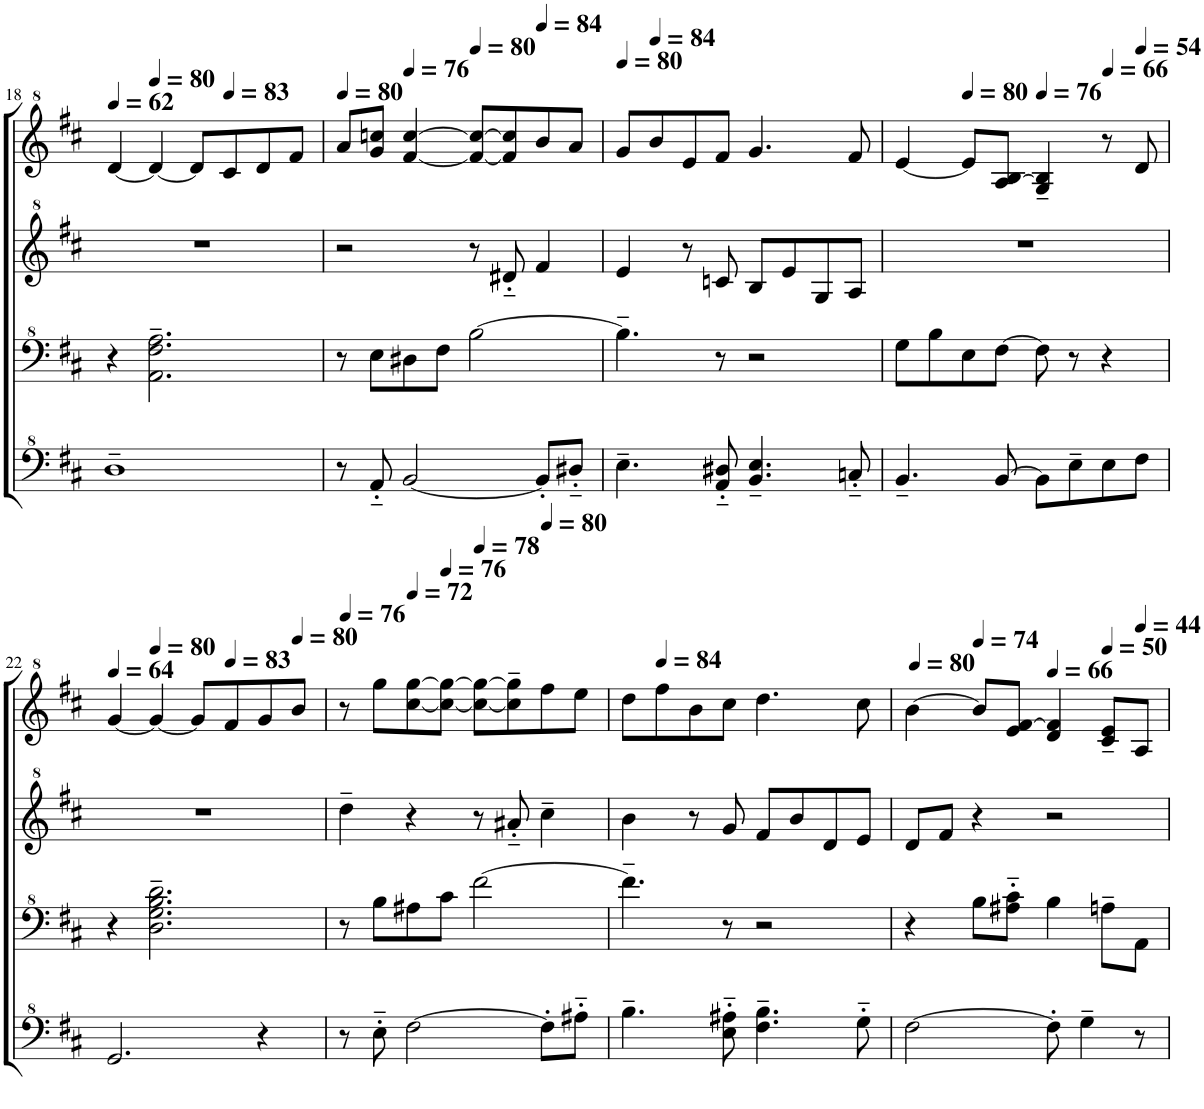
**kern	**kern	**kern	**kern
*part1	*part1	*part1	*part1
*staff4	*staff3	*staff2	*staff1
*I"Model III	*	*	*
!!LO:PB:g=z
*clefF^4	*clefF^4	*clefG^2	*clefG^2
*k[f#c#]	*k[f#c#]	*k[f#c#]	*k[f#c#]
*M4/4	*M4/4	*M4/4	*M4/4
*MM62	*MM62	*MM62	*MM62
=18	=18	=18	=18
1d~	4r	1r	[4dd/
*	*	*	*MM80
.	2.A\~ 2.f#\~ 2.a\~	.	4dd/_
.	.	.	8dd/L]
*	*	*	*MM83
.	.	.	8cc#/
.	.	.	8dd/
.	.	.	8ff#/J
=19	=19	=19	=19
*	*	*	*MM80
8r	8r	2r	8aa/L
8A'~/	8e\L	.	8gg/ 8cccn/J
*	*	*	*MM76
[2B/	8d#X\	.	[4ff#/ [4ccc/
.	8f#\J	.	.
*	*	*	*MM80
.	[2b\	8r	8ff#/_ 8ccc/_L
.	.	8dd#X'~/	8ff#/] 8ccc/]
*	*	*	*MM84
8B'/L]	.	4ff#/	8bb/
8d#X'~/J	.	.	8aa/J
=20	=20	=20	=20
*	*	*	*MM80
4.e~\	4.b~\]	4ee/	8gg/L
*	*	*	*MM84
.	.	.	8bb/
.	.	8r	8ee/
8A/'~ 8d#X/'~	8r	8ccn/	8ff#/J
4.B/~ 4.e/~	2r	8b/L	4.gg/
.	.	8ee/	.
.	.	8g/	.
8cn'~/	.	8a/J	8ff#/
=21	=21	=21	=21
4.B~/	8g\L	1r	[4ee/
.	8b\	.	.
*	*	*	*MM80
.	8e\	.	8ee/L]
[8B/	[8f#\J	.	8a/ [8b/J
*	*	*	*MM76
8B\L]	8f#\]	.	4g/~ 4b/]~
8e~\	8r	.	.
*	*	*	*MM66
8e\	4r	.	8r
*	*	*	*MM54
8f#\J	.	.	8dd/
!!LO:LB:g=z
=22	=22	=22	=22
*	*	*	*MM64
2.G/	4r	1r	[4gg/
*	*	*	*MM80
.	2.d\~ 2.g\~ 2.b\~ 2.dd\~	.	4gg/_
.	.	.	8gg/L]
*	*	*	*MM83
.	.	.	8ff#/
4r	.	.	8gg/
*	*	*	*MM80
.	.	.	8bb/J
=23	=23	=23	=23
*	*	*	*MM76
8r	8r	4ddd~\	8r
8e'~\	8b\L	.	8ggg\L
*	*	*	*MM72
[2f#\	8a#X\	4r	[8ccc#\ [8ggg\
*	*	*	*MM76
.	8cc#\J	.	8ccc#\_ 8ggg\_J
*	*	*	*MM78
.	[2ff#\	8r	8ccc#\_ 8ggg\_L
.	.	8aa#X'~/	8ccc#\]~ 8ggg\]~
*	*	*	*MM80
8f#'\L]	.	4ccc#~\	8fff#\
8a#X'~\J	.	.	8eee\J
=24	=24	=24	=24
4.b~\	4.ff#~\]	4bb\	8ddd\L
*	*	*	*MM84
.	.	.	8fff#\
.	.	8r	8bb\
8e\'~ 8a#X\'~	8r	8gg/	8ccc#\J
4.f#\~ 4.b\~	2r	8ff#/L	4.ddd\
.	.	8bb/	.
.	.	8dd/	.
8g'~\	.	8ee/J	8ccc#\
=25	=25	=25	=25
*	*	*	*MM80
[2f#\	4r	8dd/L	[4bb\
.	.	8ff#/J	.
*	*	*	*MM74
.	8b\L	4r	8bb/L]
.	8a#X\'~ 8cc#\'~J	.	8ee/ [8ff#/J
*	*	*	*MM66
8f#'\]	4b\	2r	4dd/ 4ff#/]
4g~\	.	.	.
*	*	*	*MM50
.	8an~\L	.	8cc#/~ 8ee/~L
*	*	*	*MM44
8r	8A\J	.	8a/J
=	=	=	=
*-	*-	*-	*-
